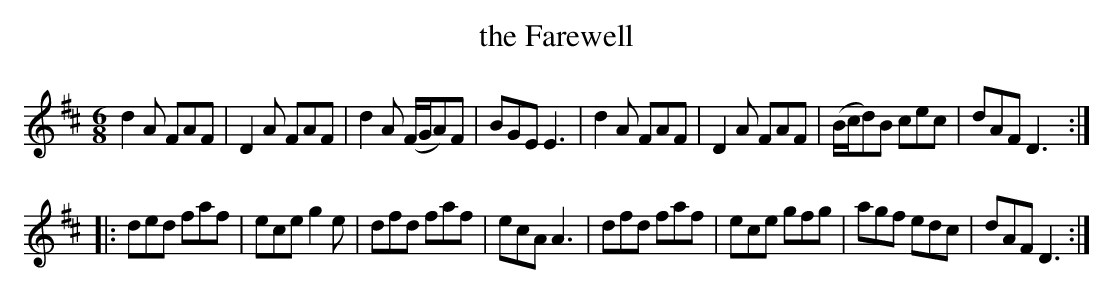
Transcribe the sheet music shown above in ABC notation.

X:1
T:the Farewell
M:6/8
K:D
d2A FAF| D2A FAF| d2A (F/G/A)F| BGE E3|\
d2A FAF| D2A FAF| (B/c/d)B cec| dAF D3::
ded faf| ece g2e| dfd faf| ecA A3|\
dfd faf| ece gfg| agf edc| dAF D3:|
